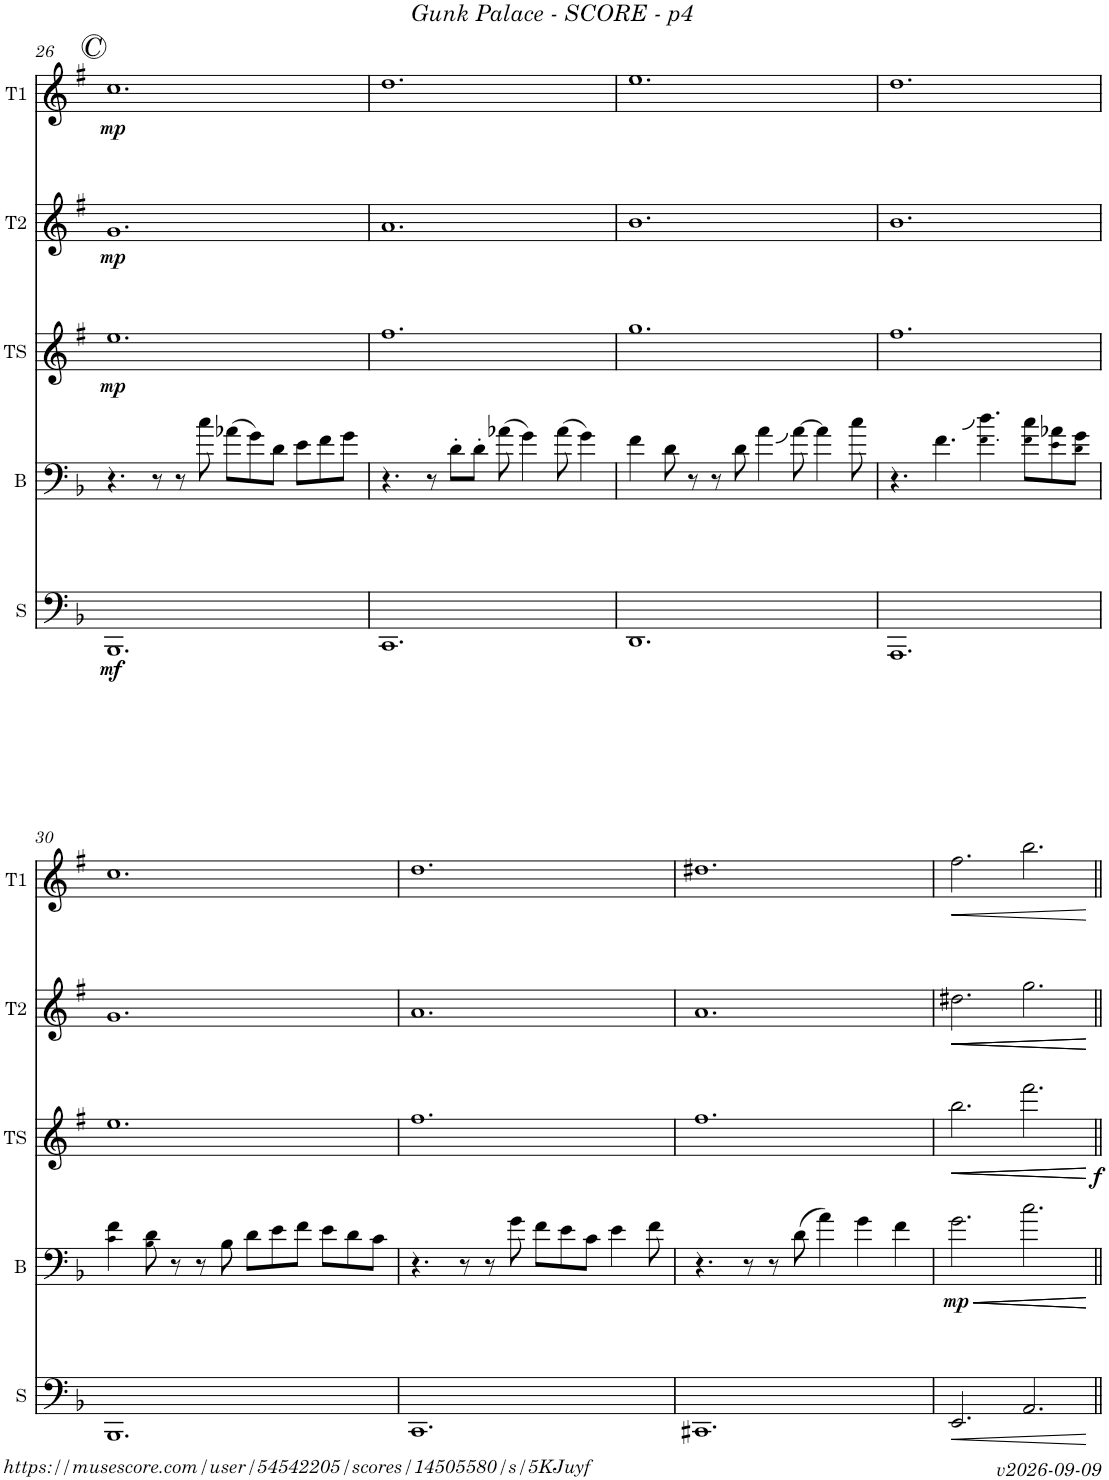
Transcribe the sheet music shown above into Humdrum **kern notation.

**kern	**dynam	**kern	**dynam	**kern	**dynam	**kern	**dynam	**kern	**dynam
*part5	*part5	*part4	*part4	*part3	*part3	*part2	*part2	*part1	*part1
*staff5	*staff5	*staff4	*staff4	*staff3	*staff3	*staff2	*staff2	*staff1	*staff1
*I"Sousa	*	*I"Trombone	*	*I"Tenor Sax	*	*I"Trumpet 2	*	*I"Trumpet 1	*
*I'S	*	*	*	*I'TS	*	*I'T2	*	*I'T1	*
!!LO:PB:g=z
*clefF4	*	*clefF4	*	*clefG2	*	*clefG2	*	*clefG2	*
*	*	*	*	*Trd8c14	*	*Trd1c2	*	*Trd1c2	*
*k[b-]	*	*k[b-]	*	*k[f#]	*	*k[f#]	*	*k[f#]	*
*M12/8	*	*M12/8	*	*M12/8	*	*M12/8	*	*M12/8	*
!!LO:REH:place=s1:a:i:enc=circle:fs=14:t=C
=26	=26	=26	=26	=26	=26	=26	=26	=26	=26
!	!LO:DY:b	!	!	!	!LO:DY:b	!	!LO:DY:b	!	!LO:DY:b
1.BBB-	mf	4.r	.	1.ee	mp	1.g	mp	1.cc	mp
.	.	8r	.	.	.	.	.	.	.
.	.	8r	.	.	.	.	.	.	.
.	.	8cc\	.	.	.	.	.	.	.
.	.	(8a-X\L	.	.	.	.	.	.	.
.	.	8g\)	.	.	.	.	.	.	.
.	.	8d\J	.	.	.	.	.	.	.
.	.	8e\L	.	.	.	.	.	.	.
.	.	8f\	.	.	.	.	.	.	.
.	.	8g\J	.	.	.	.	.	.	.
=27	=27	=27	=27	=27	=27	=27	=27	=27	=27
1.CC	.	4.r	.	1.ff#	.	1.a	.	1.dd	.
.	.	8r	.	.	.	.	.	.	.
.	.	8d'\L	.	.	.	.	.	.	.
.	.	8d'\J	.	.	.	.	.	.	.
.	.	(8a-X\	.	.	.	.	.	.	.
.	.	4g\)	.	.	.	.	.	.	.
.	.	(8a-\	.	.	.	.	.	.	.
.	.	4g\)	.	.	.	.	.	.	.
=28	=28	=28	=28	=28	=28	=28	=28	=28	=28
1.DD	.	4f\	.	1.gg	.	1.b	.	1.ee	.
.	.	8d\	.	.	.	.	.	.	.
.	.	8r	.	.	.	.	.	.	.
.	.	8r	.	.	.	.	.	.	.
.	.	8d\	.	.	.	.	.	.	.
.	.	4a\	.	.	.	.	.	.	.
.	.	[8a\	.	.	.	.	.	.	.
.	.	4a\]	.	.	.	.	.	.	.
.	.	8cc\	.	.	.	.	.	.	.
=29	=29	=29	=29	=29	=29	=29	=29	=29	=29
1.AAA	.	4.r	.	1.ff#	.	1.b	.	1.dd	.
.	.	4.f\	.	.	.	.	.	.	.
.	.	4.f!\ 4.dd\	.	.	.	.	.	.	.
.	.	8f!\ 8cc\L	.	.	.	.	.	.	.
.	.	8e!\ 8a-X\	.	.	.	.	.	.	.
.	.	8d!\ 8g\J	.	.	.	.	.	.	.
!!LO:LB:g=z
=30	=30	=30	=30	=30	=30	=30	=30	=30	=30
1.BBB-	.	4c!\ 4f\	.	1.ee	.	1.g	.	1.cc	.
.	.	8B-!\ 8d\	.	.	.	.	.	.	.
.	.	8r	.	.	.	.	.	.	.
.	.	8r	.	.	.	.	.	.	.
.	.	8B-\	.	.	.	.	.	.	.
.	.	8d\L	.	.	.	.	.	.	.
.	.	8e\	.	.	.	.	.	.	.
.	.	8f\J	.	.	.	.	.	.	.
.	.	8e\L	.	.	.	.	.	.	.
.	.	8d\	.	.	.	.	.	.	.
.	.	8c\J	.	.	.	.	.	.	.
=31	=31	=31	=31	=31	=31	=31	=31	=31	=31
1.CC	.	4.r	.	1.ff#	.	1.a	.	1.dd	.
.	.	8r	.	.	.	.	.	.	.
.	.	8r	.	.	.	.	.	.	.
.	.	8g\	.	.	.	.	.	.	.
.	.	8f\L	.	.	.	.	.	.	.
.	.	8e\	.	.	.	.	.	.	.
.	.	8c\J	.	.	.	.	.	.	.
.	.	4e\	.	.	.	.	.	.	.
.	.	8f\	.	.	.	.	.	.	.
=32	=32	=32	=32	=32	=32	=32	=32	=32	=32
1.CC#X	.	4.r	.	1.ff#	.	1.a	.	1.dd#X	.
.	.	8r	.	.	.	.	.	.	.
.	.	8r	.	.	.	.	.	.	.
.	.	(8d\	.	.	.	.	.	.	.
.	.	4a\)	.	.	.	.	.	.	.
.	.	4g\	.	.	.	.	.	.	.
.	.	4f\	.	.	.	.	.	.	.
=33	=33	=33	=33	=33	=33	=33	=33	=33	=33
!	!LO:HP:b	!	!LO:HP:b	!	!LO:HP:b	!	!LO:HP:b	!	!LO:HP:b
!	!	!	!LO:DY:n=1:b	!	!	!	!	!	!
2.EE/	<	2.g\	< mp	2.bb\	<	2.dd#X\	<	2.ff#\	<
!	!	!	!LO:HP:b	!	!LO:HP:b	!	!LO:HP:b	!	!
!	!	!	!	!	!LO:DY:n=1:b	!	!	!	!
2.AA/	.	2.cc\	<	2.fff#\	< f	2.gg\	<	2.bb\	.
.	[	.	[ [	.	[ [	.	[ [	.	[
=||	=||	=||	=||	=||	=||	=||	=||	=||	=||
*-	*-	*-	*-	*-	*-	*-	*-	*-	*-
